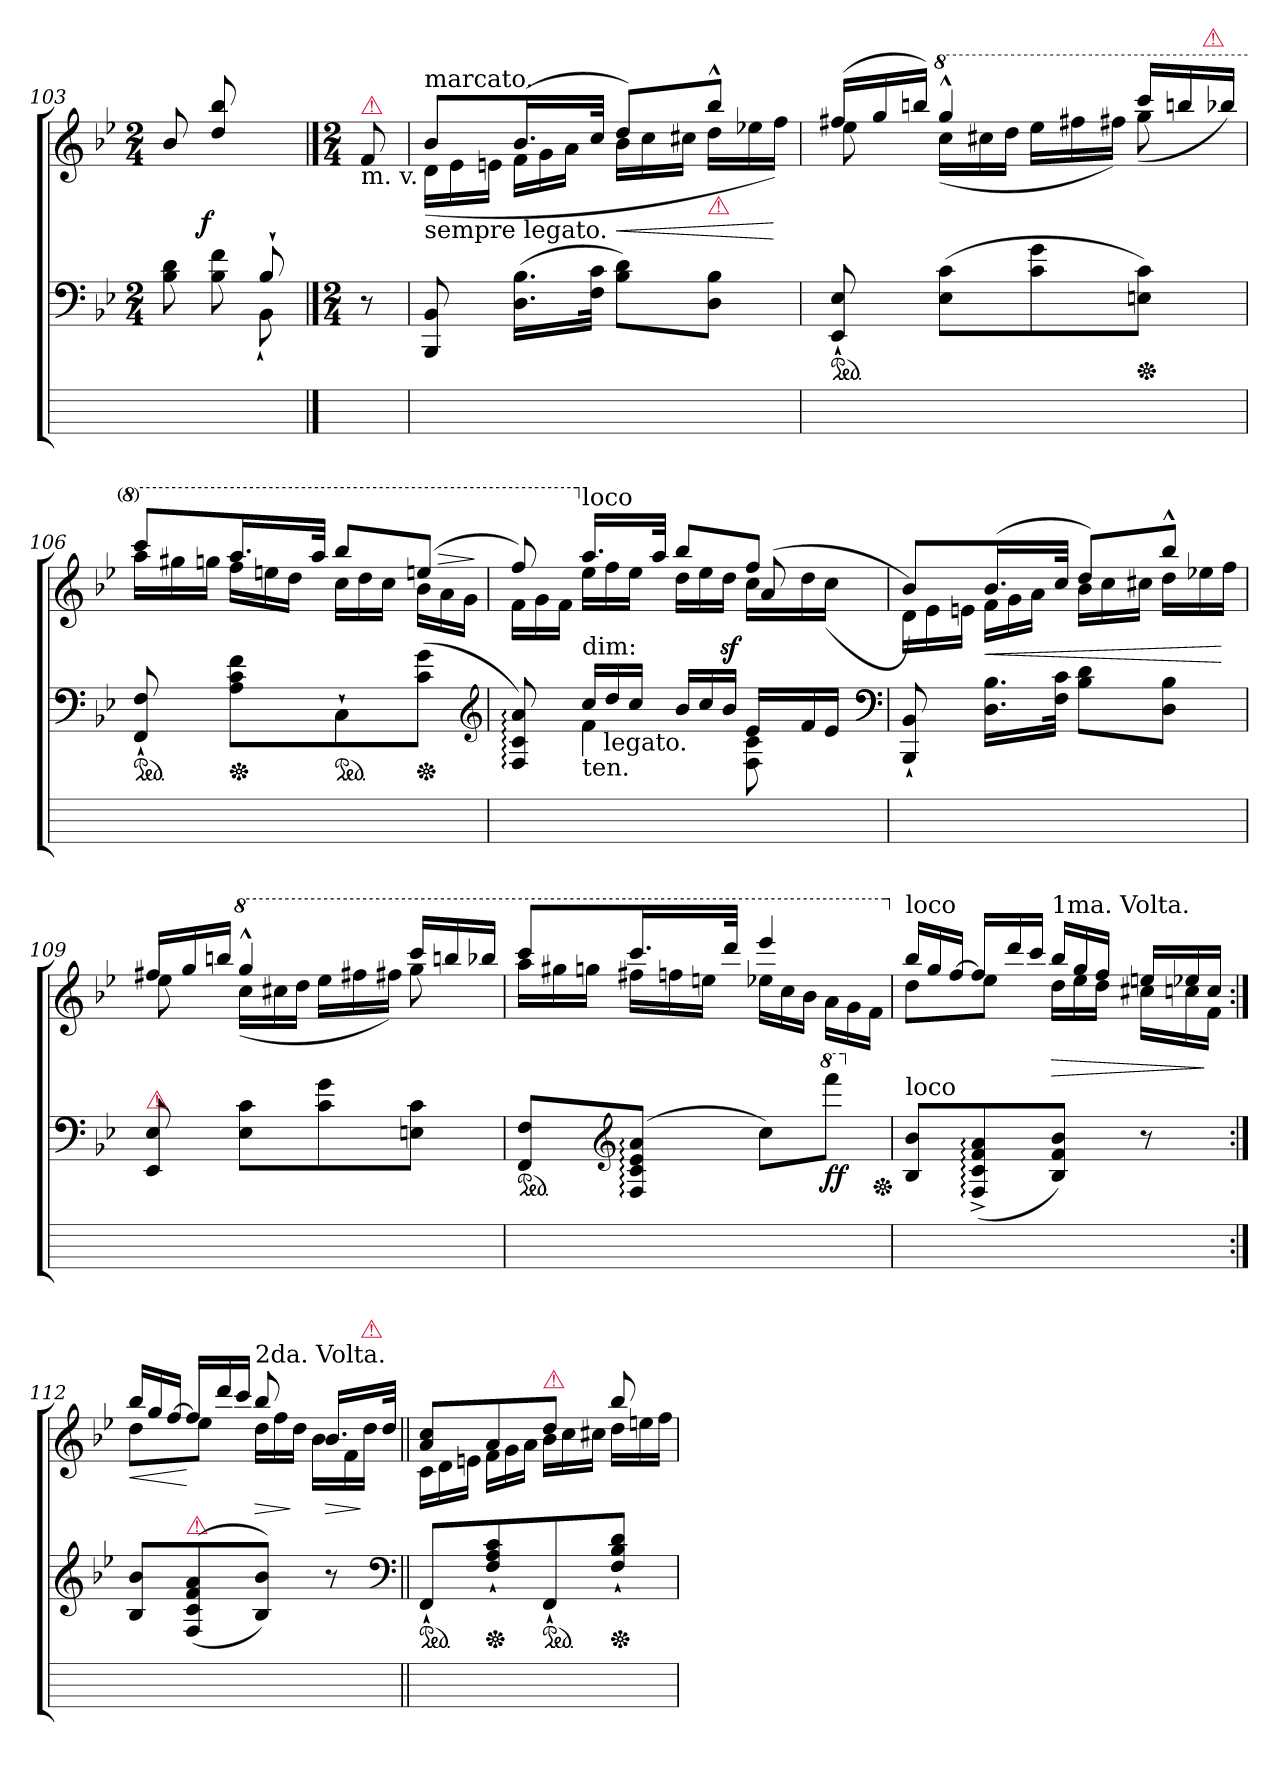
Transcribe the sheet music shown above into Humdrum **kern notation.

**kern	**kern	**kern	**dynam
*part2	*part1	*part1	*part1
*staff3	*staff2	*staff1	*staff1/2
*	*clefF4	*clefG2	*
*	*k[b-e-]	*k[b-e-]	*
*	*M2/4	*M2/4	*
=103	=103	=103	=103
*	*^	*	*
4.ryy	8B-!\ 8d!\	4ryy	8b-!/	.
!	!	!	!	!LO:DY:rj
.	8B-!\ 8f!\	.	8dd!/ 8bb-!/	f
.	8B-`!	8BB-`!	8ryy	.
*	*v	*v	*	*
==	==	==	==
*	*M2/4	*M2/4	*
*	*^	*	*
!	!	!	!LO:TX:b:t=m. v.	!
!	!	!	!LO:TX:a:color=crimson:t=⚠	!
*	*v	*v	*	*
8ryy	8r	8f	.
=104	=104	=104	=104
*	*	*^	*
*	*	*	*Xtuplet	*
!	!	!LO:TX:a:t=marcato.	!	!
!	!LO:TX:a:t=sempre legato.	!	!	!
2ryy	8BBB- 8BB-	8b-L	(<24dLL	.
.	.	.	24e-	.
.	.	.	24enJJ	.
.	(>16.D 16.B-LL	(16.b-L	24fLL	.
.	.	.	24g	.
.	.	.	24aJJ	.
.	32F 32cJJk	32ccJJk	.	.
.	8B- 8dL)	8ddL)	24b-LL	<
.	.	.	24cc	.
.	.	.	24cc#XJJ	.
!	!	!LO:TX:b:color=crimson:t=⚠	!	!
.	8D 8B-J	8bb-^^J	24ddLL	.
.	.	.	24ee-X	.
.	.	.	24ffJJ)	[
=105	=105	=105	=105	=105
!	!LO:TX:a:color=crimson:t=⚠	!	!	!
*	*ped	*	*	*
2ryy	8EE-` 8E-`	(24ff#XLL	8ee-	.
.	.	24gg	.	.
.	.	24bbnJJ)	.	.
*	*	*8va	*	*
.	(>8E- 8cL	4ggg^^	(>24cccLL	.
.	.	.	24ccc#X	.
.	.	.	24dddJJ	.
.	8c 8g	.	24eee-LL	.
.	.	.	24fff#X	.
.	.	.	24fff#XJJ)	.
*	*Xped	*	*	*
.	8En 8cJ)	24ccccLL	(<8ggg	.
.	.	24bbbn	.	.
!	!	!LO:TX:a:color=crimson:t=⚠	!	!
.	.	24bbb-XJJ)	.	.
=106	=106	=106	=106	=106
*	*ped	*	*	*
2ryy	8FF` 8F`	8ccccL	24aaaLL	.
.	.	.	24ggg#X	.
.	.	.	24gggnJJ	.
*	*Xped	*	*	*
.	8A 8c 8fL	16.aaaL	24fffLL	.
.	.	.	24eeen	.
.	.	.	24dddJJ	.
.	.	32aaaJJk	.	.
*	*ped	*	*	*
.	8C`	8bbb-L	24cccLL	.
.	.	.	24ddd	.
.	.	.	24cccJJ	.
*	*Xped	*	*	*
.	(>8c 8gJ	(>8eeenJ	24bb-LL	.
!	!	!	!	!LO:HP:a
.	.	.	24aa	>
.	.	.	24ggJJ	.
*	*	*v	*v	*
*	*clefG2	*	*
.	.	.	]
=107	=107	=107	=107
*	*^	*^	*
*	*	*	*	*^	*
2ryy	8F: 8c: 8a:)	8ryy	8fff)	24ffLL	4.ryy	.
.	.	.	.	24gg	.	.
.	.	.	.	24ffJJ	.	.
*	*Xtuplet	*	*	*	*	*
*	*	*	*X8va	*	*	*
!	!	!	!LO:TX:a:t=loco	!	!	!
!	!	!	!LO:TX:c:t=dim&colon;	!	!	!
!	!LO:TX:b:t=ten.	!	!	!	!	!
.	24ccLL	4f	16.aaLL	24ee-LL	.	.
!	!LO:TX:b:t=legato.	!	!	!	!	!
.	24dd	.	.	24ff	.	.
.	24ccJJ	.	.	24ee-JJ	.	.
.	.	.	32aaJJk	.	.	.
.	24b-LL	.	8bb-L	24ddLL	.	.
.	24cc	.	.	24ee-	.	.
.	24b-JJ	.	.	24ddJJ	.	sf
.	24e-LL	8F 8c	8ffJ	24ccLL	(<8a	.
.	24f	.	.	24dd	.	.
.	24e-JJ	.	.	(>24ccJJ	.	.
*	*v	*v	*	*	*	*
*	*	*v	*v	*v	*
*	*clefF4	*	*
=108	=108	=108	=108
*	*	*^	*
2ryy	8BBB-` 8BB-`	8b-L)	24dLL)	.
.	.	.	24e-	.
.	.	.	24enJJ	.
.	16.D 16.B-LL	(16.b-L	24fLL	<
.	.	.	24g	.
.	.	.	24aJJ	.
.	32F 32cJJk	32ccJJk	.	.
.	8B- 8dL	8ddL)	24b-LL	.
.	.	.	24cc	.
.	.	.	24cc#XJJ	.
.	8D 8B-J	8bb-^^J	24ddLL	.
.	.	.	24ee-X	.
.	.	.	24ffJJ	[
=109	=109	=109	=109	=109
!	!LO:TX:a:color=crimson:t=⚠	!	!	!
2ryy	8EE- 8E-	24ff#XLL	8ee-	.
.	.	24gg	.	.
.	.	24bbnJJ	.	.
*	*	*8va	*	*
.	8E- 8cL	4ggg^^	(>24cccLL	.
.	.	.	24ccc#X	.
.	.	.	24dddJJ	.
.	8c 8g	.	24eee-LL	.
.	.	.	24fff#X	.
.	.	.	24fff#XJJ)	.
.	8En 8cJ	24ccccLL	8ggg	.
.	.	24bbbn	.	.
.	.	24bbb-XJJ	.	.
=110	=110	=110	=110	=110
*	*ped	*	*	*
2ryy	8FF 8FL	8ccccL	24aaaLL	.
.	.	.	24ggg#X	.
.	.	.	24gggnJJ	.
*	*clefG2	*	*	*
.	(>8F: 8c: 8e-: 8a:J	16.ccccL	24fff#XLL	.
.	.	.	24fffn	.
.	.	.	24eeenJJ	.
.	.	32ddddJJk	.	.
.	8ccL)	4eeee-	24eee-XLL	.
.	.	.	24ccc	.
.	.	.	24bb-JJ	.
*	*8va	*	*	*
!	!	!	!	!LO:DY:b=2
.	8ffffJ	.	24aaLL	f f
.	.	.	24gg	.
.	.	.	24ffJJ	.
*	*Xped	*	*	*
=111	=111	=111	=111	=111
*	*X8va	*	*	*
*	*	*X8va	*	*
!	!	!LO:TX:a:t=loco	!	!
!	!LO:TX:a:t=loco	!	!	!
2ryy	8B- 8b-L	24bb-LL	8ddL	.
.	.	24gg	.	.
.	.	[24ffJJ	.	.
.	(8F:^> 8c:^> 8f:^> 8a:^>	24ffLL]	8ee-J	.
.	.	24ddd	.	.
.	.	24cccJJ	.	.
!	!	!LO:TX:a:t=1ma. Volta.	!	!
.	8B- 8f 8b-J)	24bb-LL	24ddLL	>
.	.	24gg	24ee-	.
.	.	24ffJJ	24ddJJ	.
.	8r	24eenLL	24cc#XLL	.
.	.	24ee-X	24ccn	.
.	.	24ccJJ	24fJJ	]
=112:|!	=112:|!	=112:|!	=112:|!	=112:|!
2ryy	8B- 8b-L	24bb-LL	8ddL	<
.	.	24gg	.	.
.	.	[24ffJJ	.	.
!	!LO:TX:a:color=crimson:t=⚠	!	!	!
.	(>(<8F 8c 8f 8a	24ffLL]	8ee-J	[
.	.	24ddd	.	.
.	.	24cccJJ	.	.
!	!	!LO:TX:a:t=2da. Volta.	!	!
.	8B- 8b-J))	8bb-	24ddLL	>
.	.	.	24ff	.
.	.	.	24ddJJ	]
.	8r	16.b-LL	24b-LL	>
.	.	.	24f	.
!	!	!	!LO:TX:a:color=crimson:t=⚠	!
.	.	.	24ddJJ	]
.	.	32ddJJk	.	.
*	*clefF4	*	*	*
=113||	=113||	=113||	=113||	=113||
!	!LO:TX:a:color=crimson:t=⚠	!	!	!
*	*ped	*	*	*
2ryy	8FF`/L	8a 8ccL	24cLL	.
.	.	.	24d	.
.	.	.	24enJJ	.
*	*Xped	*	*	*
.	8F`\ 8A`\ 8c`\	8a	24fLL	.
.	.	.	24g	.
.	.	.	24aJJ	.
!	!	!LO:TX:a:color=crimson:t=⚠	!	!
*	*ped	*	*	*
.	8FF`/	8ddJ	24b-LL	.
.	.	.	24cc	.
.	.	.	24cc#XJJ	.
*	*Xped	*	*	*
.	8F`\ 8B-`\ 8d`\J	8bb-	24ddLL	.
.	.	.	24een	.
.	.	.	24ffJJ	.
*	*	*v	*v	*
=	=	=	=
*-	*-	*-	*-
